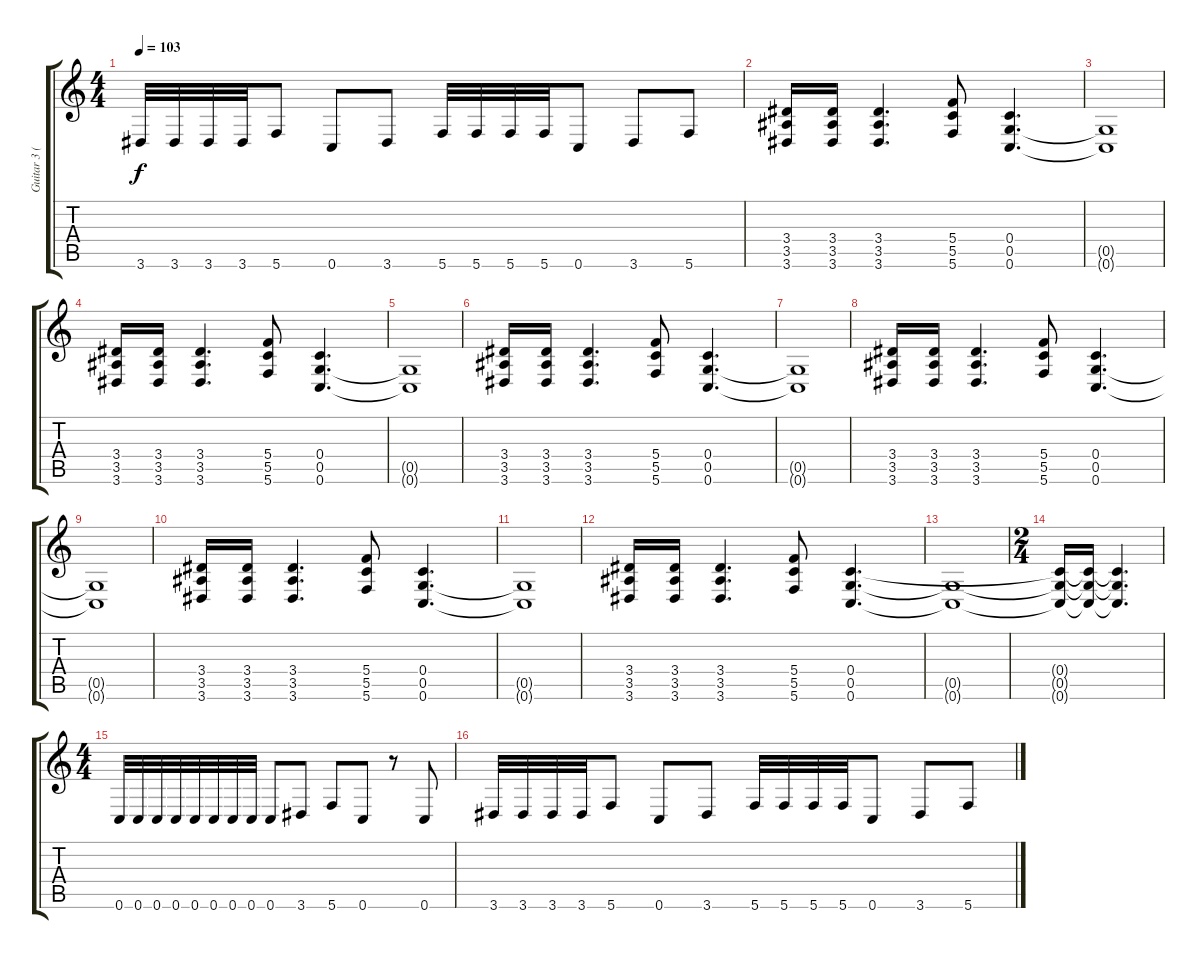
\track ("Guitar 3 (Kirk)" "Guitar 3 (") {instrument distortionguitar}
\staff {score tabs}
\tuning (D4 A3 F3 C3 G2 C2) {hide}
\ts (4 4)
\tempo 103
\clef g2
\ks c
3.6.32{dy f} 3.6.32 3.6.32 3.6.32 5.6.8 0.6.8 3.6.8 5.6.32 5.6.32 5.6.32 5.6.32 0.6.8 3.6.8 5.6.8 |
(3.4 3.5 3.6).16 (3.4 3.5 3.6).16 (3.4 3.5 3.6).4{d} (5.4 5.5 5.6).8 (0.4 0.5 0.6).4{d} |
(0.5{t} 0.6{t}).1 |
(3.4 3.5 3.6).16 (3.4 3.5 3.6).16 (3.4 3.5 3.6).4{d} (5.4 5.5 5.6).8 (0.4 0.5 0.6).4{d} |
(0.5{t} 0.6{t}).1 |
(3.4 3.5 3.6).16 (3.4 3.5 3.6).16 (3.4 3.5 3.6).4{d} (5.4 5.5 5.6).8 (0.4 0.5 0.6).4{d} |
(0.5{t} 0.6{t}).1 |
(3.4 3.5 3.6).16 (3.4 3.5 3.6).16 (3.4 3.5 3.6).4{d} (5.4 5.5 5.6).8 (0.4 0.5 0.6).4{d} |
(0.5{t} 0.6{t}).1 |
(3.4 3.5 3.6).16 (3.4 3.5 3.6).16 (3.4 3.5 3.6).4{d} (5.4 5.5 5.6).8 (0.4 0.5 0.6).4{d} |
(0.5{t} 0.6{t}).1 |
(3.4 3.5 3.6).16 (3.4 3.5 3.6).16 (3.4 3.5 3.6).4{d} (5.4 5.5 5.6).8 (0.4 0.5 0.6).4{d} |
(0.5{t} 0.6{t}).1 |
\ts (2 4)
(0.4{t} 0.5{t} 0.6{t}).16 (0.4{t} 0.5{t} 0.6{t}).16 (0.4{t} 0.5{t} 0.6{t}).4{d} |
\ts (4 4)
0.6.32 0.6.32 0.6.32 0.6.32 0.6.32 0.6.32 0.6.32 0.6.32 0.6.8 3.6.8 5.6.8 0.6.8 r.8 0.6.8 |
3.6.32 3.6.32 3.6.32 3.6.32 5.6.8 0.6.8 3.6.8 5.6.32 5.6.32 5.6.32 5.6.32 0.6.8 3.6.8 5.6.8
